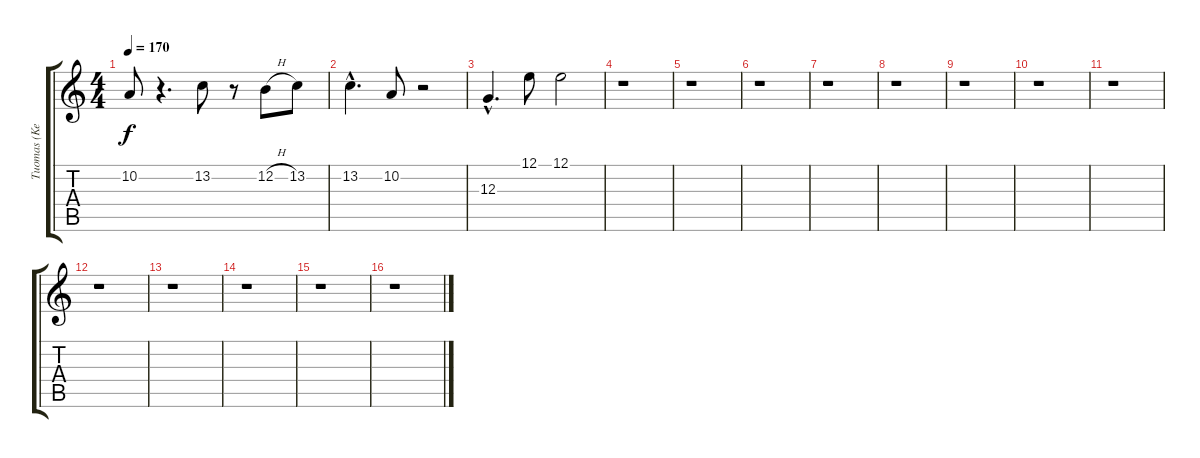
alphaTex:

\track ("Tuomas (Keyboard 2) " "Tuomas (Ke") {instrument harpsichord}
\staff {score tabs}
\tuning (E4 B3 G3 D3 A2 E2) {hide}
\ts (4 4)
\tempo 170
\clef g2
\ks c
10.2.8{dy f} r.4{d} 13.2.8 r.8 12.2{h}.8 13.2.8 |
13.2{hac}.4{d} 10.2.8 r.2 |
12.3{hac}.4{d} 12.1.8 12.1.2 |
r.1 |
r.1 |
r.1 |
r.1 |
r.1 |
r.1 |
r.1 |
r.1 |
r.1 |
r.1 |
r.1 |
r.1 |
r.1
